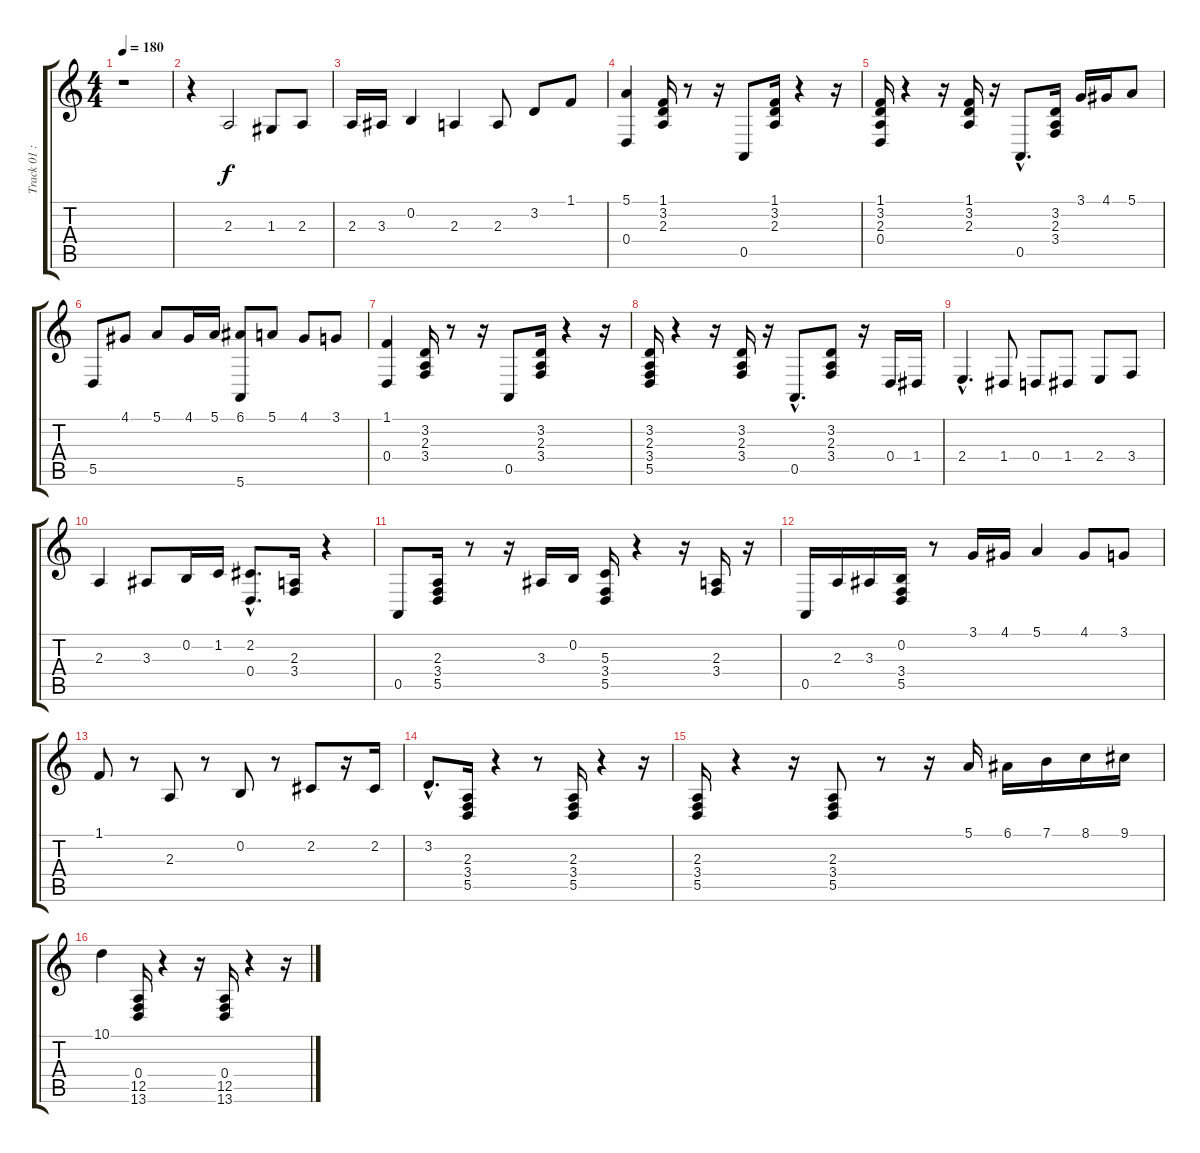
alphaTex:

\track ("Track 01 : unspecified" "Track 01 :") {instrument oboe}
\staff {score tabs}
\tuning (E4 B3 G3 D3 A2 E2) {hide}
\ts (4 4)
\tempo 180
\clef g2
\ks c
r.1{dy f instrument oboe} |
r.4 2.3.2 1.3.8 2.3.8 |
2.3.16 3.3.16 0.2.4 2.3.4 2.3.8 3.2.8 1.1.8 |
(5.1 0.4).4 (1.1 3.2 2.3).16 r.8 r.16 0.5.8 (1.1 3.2 2.3).16 r.4 r.16 |
(1.1 3.2 2.3 0.4).16 r.4 r.16 (1.1 3.2 2.3).16 r.16 0.5{hac}.8{d} (3.2 2.3 3.4).16 3.1.16 4.1.16 5.1.8 |
5.5.8 4.1.8 5.1.8 4.1.16 5.1.16 (6.1 5.6).8 5.1.8 4.1.8 3.1.8 |
(1.1 0.4).4 (3.2 2.3 3.4).16 r.8 r.16 0.5.8 (3.2 2.3 3.4).16 r.4 r.16 |
(3.2 2.3 3.4 5.5).16 r.4 r.16 (3.2 2.3 3.4).16 r.16 0.5{hac}.8{d} (3.2 2.3 3.4).8 r.16 0.4.16 1.4.16 |
2.4{hac}.4{d} 1.4.8 0.4.8 1.4.8 2.4.8 3.4.8 |
2.3.4 3.3.8 0.2.16 1.2.16 (2.2{hac} 0.4{hac}).8{d} (2.3 3.4).16 r.4 |
0.5.8 (2.3 3.4 5.5).16 r.8 r.16 3.3.16 0.2.16 (5.3 3.4 5.5).16 r.4 r.16 (2.3 3.4).16 r.16 |
0.5.16 2.3.16 3.3.16 (0.2 3.4 5.5).16 r.8 3.1.16 4.1.16 5.1.4 4.1.8 3.1.8 |
1.1.8 r.8 2.3.8 r.8 0.2.8 r.8 2.2.8 r.16 2.2.16 |
3.2{hac}.8{d} (2.3 3.4 5.5).16 r.4 r.8 (2.3 3.4 5.5).16 r.4 r.16 |
(2.3 3.4 5.5).16 r.4 r.16 (2.3 3.4 5.5).8 r.8 r.16 5.1.16 6.1.16 7.1.16 8.1.16 9.1.16 |
10.1.4 (0.4 12.5 13.6).16 r.4 r.16 (0.4 12.5 13.6).16 r.4 r.16
